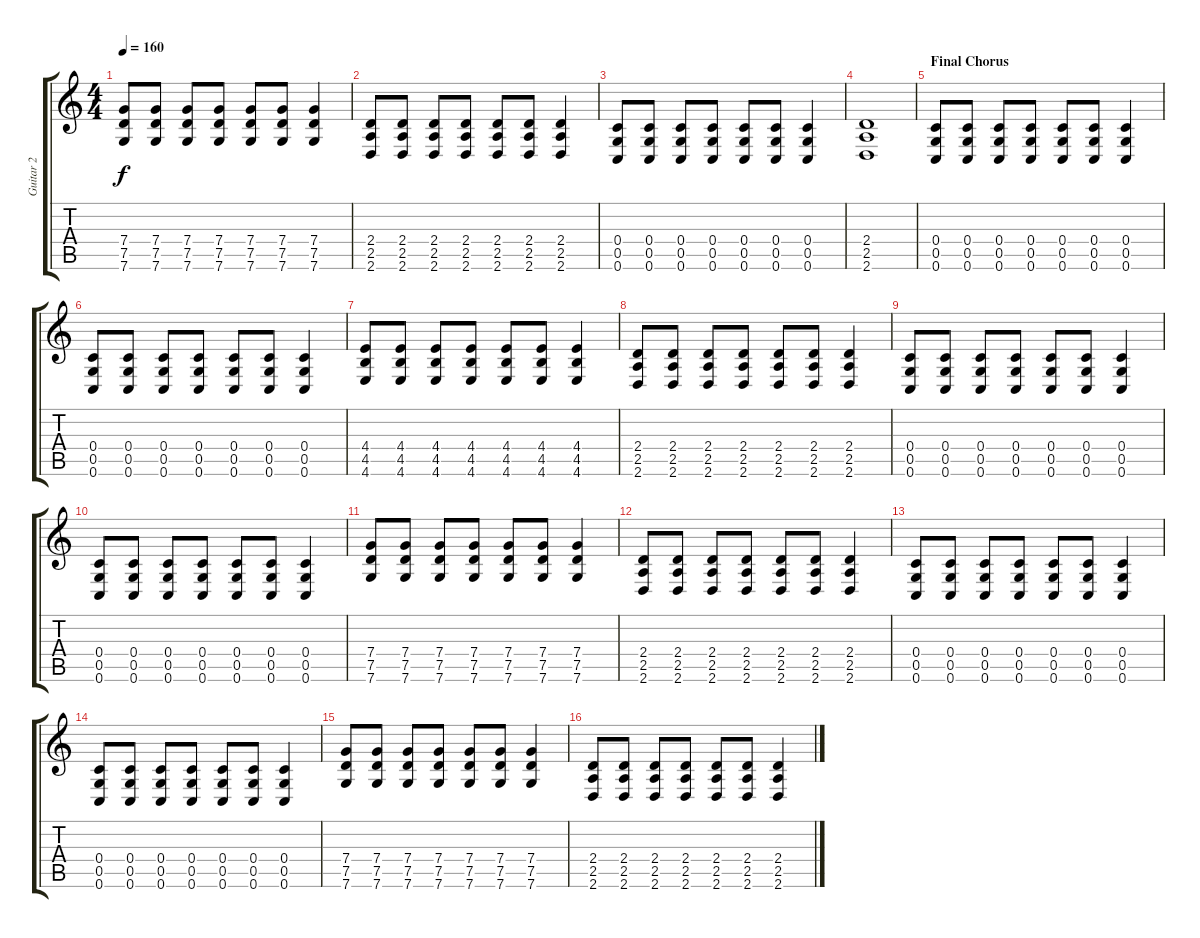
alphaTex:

\track ("Guitar 2" "Guitar 2") {instrument electricguitarclean}
\staff {score tabs}
\tuning (D4 A3 F3 C3 G2 C2) {hide}
\ts (4 4)
\tempo 160
\clef g2
\ks c
(7.4 7.5 7.6).8{dy f} (7.4 7.5 7.6).8 (7.4 7.5 7.6).8 (7.4 7.5 7.6).8 (7.4 7.5 7.6).8 (7.4 7.5 7.6).8 (7.4 7.5 7.6).4 |
(2.4 2.5 2.6).8 (2.4 2.5 2.6).8 (2.4 2.5 2.6).8 (2.4 2.5 2.6).8 (2.4 2.5 2.6).8 (2.4 2.5 2.6).8 (2.4 2.5 2.6).4 |
(0.4 0.5 0.6).8 (0.4 0.5 0.6).8 (0.4 0.5 0.6).8 (0.4 0.5 0.6).8 (0.4 0.5 0.6).8 (0.4 0.5 0.6).8 (0.4 0.5 0.6).4 |
(2.4 2.5 2.6).1 |
\section ("" "Final Chorus")
(0.4 0.5 0.6).8 (0.4 0.5 0.6).8 (0.4 0.5 0.6).8 (0.4 0.5 0.6).8 (0.4 0.5 0.6).8 (0.4 0.5 0.6).8 (0.4 0.5 0.6).4 |
(0.4 0.5 0.6).8 (0.4 0.5 0.6).8 (0.4 0.5 0.6).8 (0.4 0.5 0.6).8 (0.4 0.5 0.6).8 (0.4 0.5 0.6).8 (0.4 0.5 0.6).4 |
(4.4 4.5 4.6).8 (4.4 4.5 4.6).8 (4.4 4.5 4.6).8 (4.4 4.5 4.6).8 (4.4 4.5 4.6).8 (4.4 4.5 4.6).8 (4.4 4.5 4.6).4 |
(2.4 2.5 2.6).8 (2.4 2.5 2.6).8 (2.4 2.5 2.6).8 (2.4 2.5 2.6).8 (2.4 2.5 2.6).8 (2.4 2.5 2.6).8 (2.4 2.5 2.6).4 |
(0.4 0.5 0.6).8 (0.4 0.5 0.6).8 (0.4 0.5 0.6).8 (0.4 0.5 0.6).8 (0.4 0.5 0.6).8 (0.4 0.5 0.6).8 (0.4 0.5 0.6).4 |
(0.4 0.5 0.6).8 (0.4 0.5 0.6).8 (0.4 0.5 0.6).8 (0.4 0.5 0.6).8 (0.4 0.5 0.6).8 (0.4 0.5 0.6).8 (0.4 0.5 0.6).4 |
(7.4 7.5 7.6).8 (7.4 7.5 7.6).8 (7.4 7.5 7.6).8 (7.4 7.5 7.6).8 (7.4 7.5 7.6).8 (7.4 7.5 7.6).8 (7.4 7.5 7.6).4 |
(2.4 2.5 2.6).8 (2.4 2.5 2.6).8 (2.4 2.5 2.6).8 (2.4 2.5 2.6).8 (2.4 2.5 2.6).8 (2.4 2.5 2.6).8 (2.4 2.5 2.6).4 |
(0.4 0.5 0.6).8 (0.4 0.5 0.6).8 (0.4 0.5 0.6).8 (0.4 0.5 0.6).8 (0.4 0.5 0.6).8 (0.4 0.5 0.6).8 (0.4 0.5 0.6).4 |
(0.4 0.5 0.6).8 (0.4 0.5 0.6).8 (0.4 0.5 0.6).8 (0.4 0.5 0.6).8 (0.4 0.5 0.6).8 (0.4 0.5 0.6).8 (0.4 0.5 0.6).4 |
(7.4 7.5 7.6).8 (7.4 7.5 7.6).8 (7.4 7.5 7.6).8 (7.4 7.5 7.6).8 (7.4 7.5 7.6).8 (7.4 7.5 7.6).8 (7.4 7.5 7.6).4 |
(2.4 2.5 2.6).8 (2.4 2.5 2.6).8 (2.4 2.5 2.6).8 (2.4 2.5 2.6).8 (2.4 2.5 2.6).8 (2.4 2.5 2.6).8 (2.4 2.5 2.6).4
